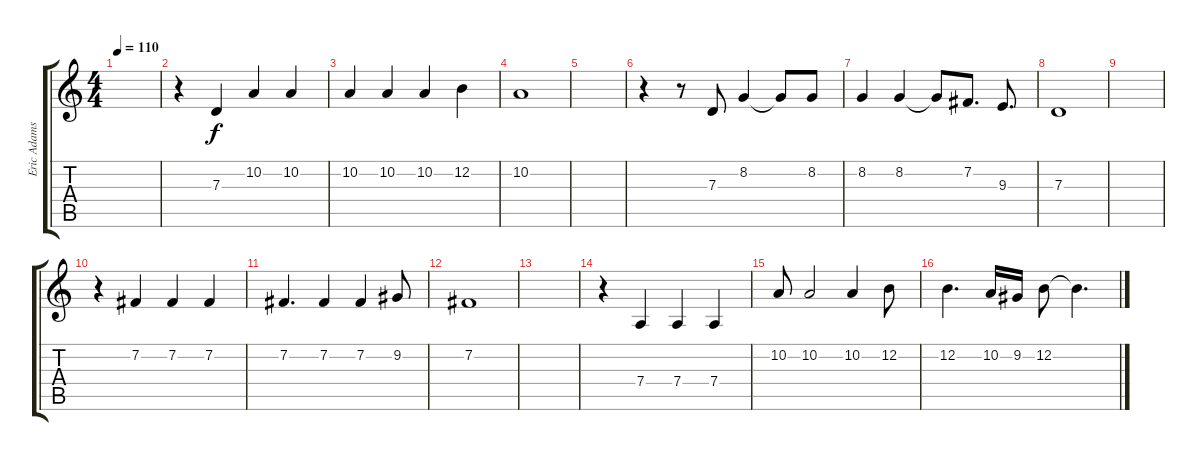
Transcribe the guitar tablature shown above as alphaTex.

\track ("Eric Adams" "Eric Adams") {instrument lead6voice}
\staff {score tabs}
\tuning (E4 B3 G3 D3 A2 E2) {hide}
\ts (4 4)
\tempo 110
\clef g2
\ks c
|
r.4 7.3.4 10.2.4 10.2.4 |
10.2.4 10.2.4 10.2.4 12.2.4 |
10.2.1 |
|
r.4 r.8 7.3.8 8.2.4 8.2{t}.8 8.2.8 |
8.2.4 8.2.4 8.2{t}.8 7.2.8{d} 9.3.8{d} |
7.3.1 |
|
r.4 7.2.4 7.2.4 7.2.4 |
7.2.4{d} 7.2.4 7.2.4 9.2.8 |
7.2.1 |
|
r.4 7.4.4 7.4.4 7.4.4 |
10.2.8 10.2.2 10.2.4 12.2.8 |
12.2.4{d} 10.2.16 9.2.16 12.2.8 12.2{t}.4{d}
